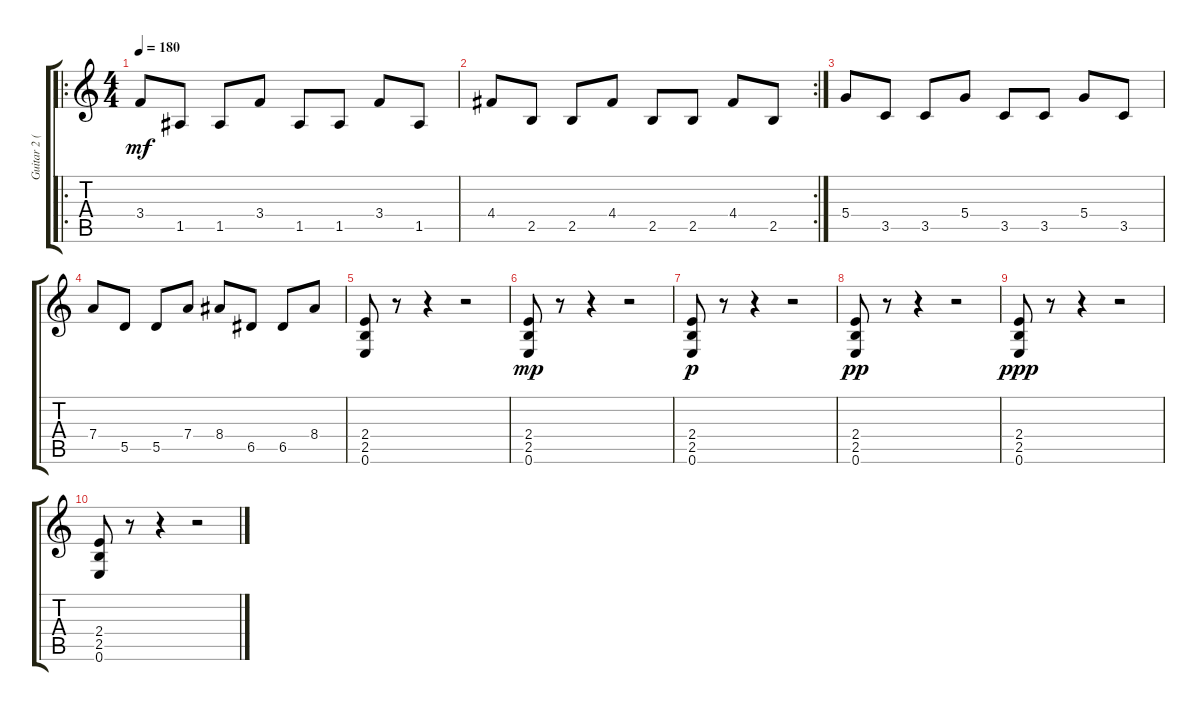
\track ("Guitar 2 (Al Pitrelli)" "Guitar 2 (") {instrument distortionguitar}
\staff {score tabs}
\tuning (E4 B3 G3 D3 A2 E2) {hide}
\ro
\ts (4 4)
\tempo 180
\clef g2
\ks c
3.4.8{dy mf} 1.5.8 1.5.8 3.4.8 1.5.8 1.5.8 3.4.8 1.5.8 |
\rc 2
4.4.8 2.5.8 2.5.8 4.4.8 2.5.8 2.5.8 4.4.8 2.5.8 |
5.4.8 3.5.8 3.5.8 5.4.8 3.5.8 3.5.8 5.4.8 3.5.8 |
7.4.8 5.5.8 5.5.8 7.4.8 8.4.8 6.5.8 6.5.8 8.4.8 |
(2.4 2.5 0.6).8 r.8 r.4 r.2 |
(2.4 2.5 0.6).8{dy mp} r.8 r.4 r.2 |
(2.4 2.5 0.6).8{dy p} r.8 r.4 r.2 |
(2.4 2.5 0.6).8{dy pp} r.8 r.4 r.2 |
(2.4 2.5 0.6).8{dy ppp} r.8 r.4 r.2 |
(2.4 2.5 0.6).8 r.8 r.4 r.2
